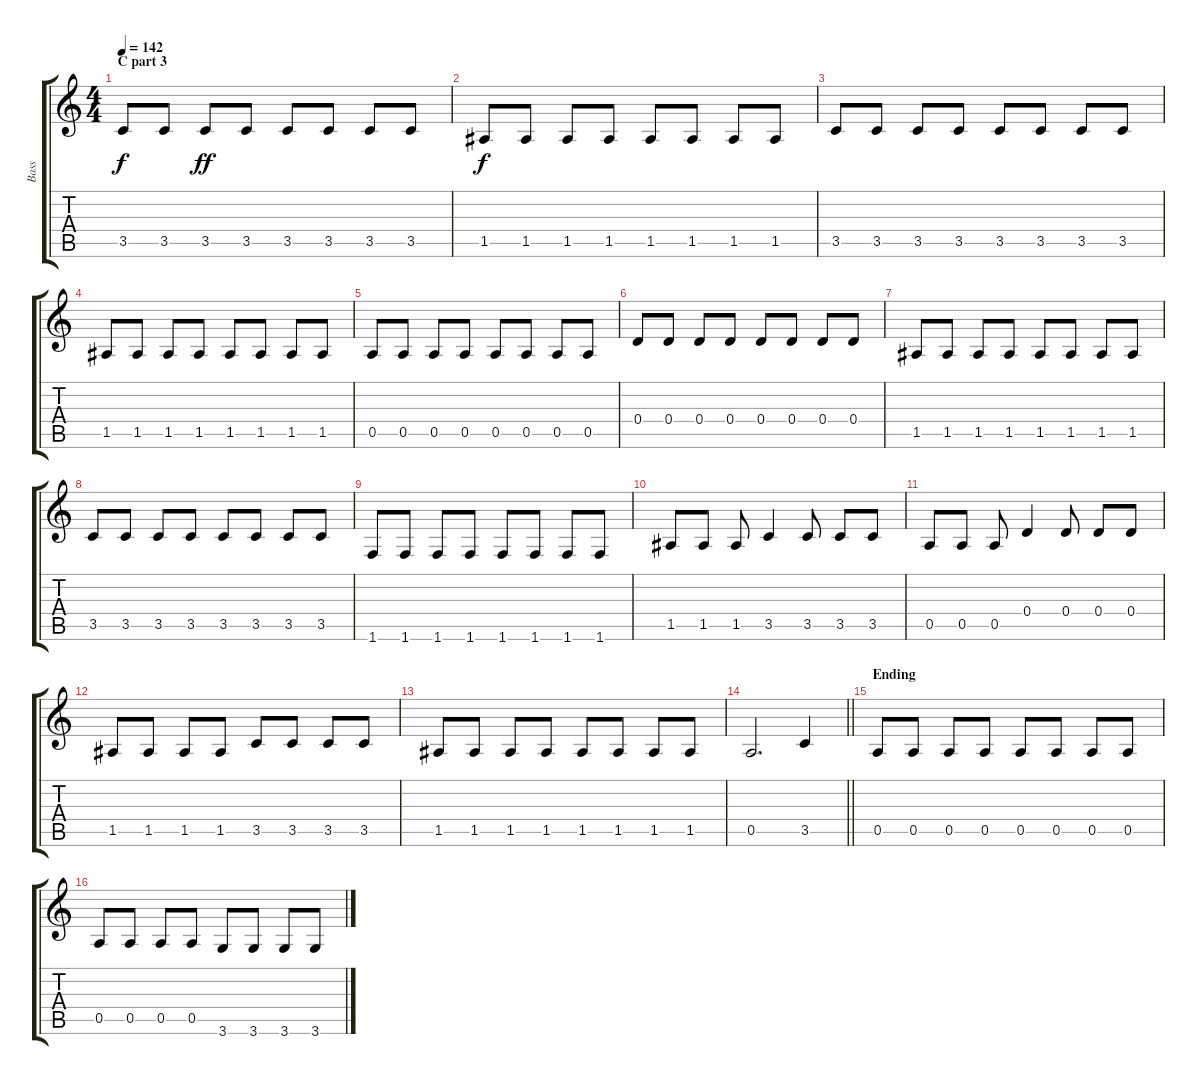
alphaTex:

\track ("Bass" "Bass") {instrument electricbasspick}
\staff {score tabs}
\tuning (E4 B3 G3 D3 A2 E2) {hide}
\ts (4 4)
\section ("" "C part 3")
\tempo 142
\clef g2
\ks c
3.5.8{dy f} 3.5.8 3.5.8{dy ff} 3.5.8 3.5.8 3.5.8 3.5.8 3.5.8 |
1.5.8{dy f} 1.5.8 1.5.8 1.5.8 1.5.8 1.5.8 1.5.8 1.5.8 |
3.5.8 3.5.8 3.5.8 3.5.8 3.5.8 3.5.8 3.5.8 3.5.8 |
1.5.8 1.5.8 1.5.8 1.5.8 1.5.8 1.5.8 1.5.8 1.5.8 |
0.5.8 0.5.8 0.5.8 0.5.8 0.5.8 0.5.8 0.5.8 0.5.8 |
0.4.8 0.4.8 0.4.8 0.4.8 0.4.8 0.4.8 0.4.8 0.4.8 |
1.5.8 1.5.8 1.5.8 1.5.8 1.5.8 1.5.8 1.5.8 1.5.8 |
3.5.8 3.5.8 3.5.8 3.5.8 3.5.8 3.5.8 3.5.8 3.5.8 |
1.6.8 1.6.8 1.6.8 1.6.8 1.6.8 1.6.8 1.6.8 1.6.8 |
1.5.8 1.5.8 1.5.8 3.5.4 3.5.8 3.5.8 3.5.8 |
0.5.8 0.5.8 0.5.8 0.4.4 0.4.8 0.4.8 0.4.8 |
1.5.8 1.5.8 1.5.8 1.5.8 3.5.8 3.5.8 3.5.8 3.5.8 |
1.5.8 1.5.8 1.5.8 1.5.8 1.5.8 1.5.8 1.5.8 1.5.8 |
\barLineRight lightlight
0.5.2{d} 3.5.4 |
\section ("" "Ending")
0.5.8 0.5.8 0.5.8 0.5.8 0.5.8 0.5.8 0.5.8 0.5.8 |
0.5.8 0.5.8 0.5.8 0.5.8 3.6.8 3.6.8 3.6.8 3.6.8
